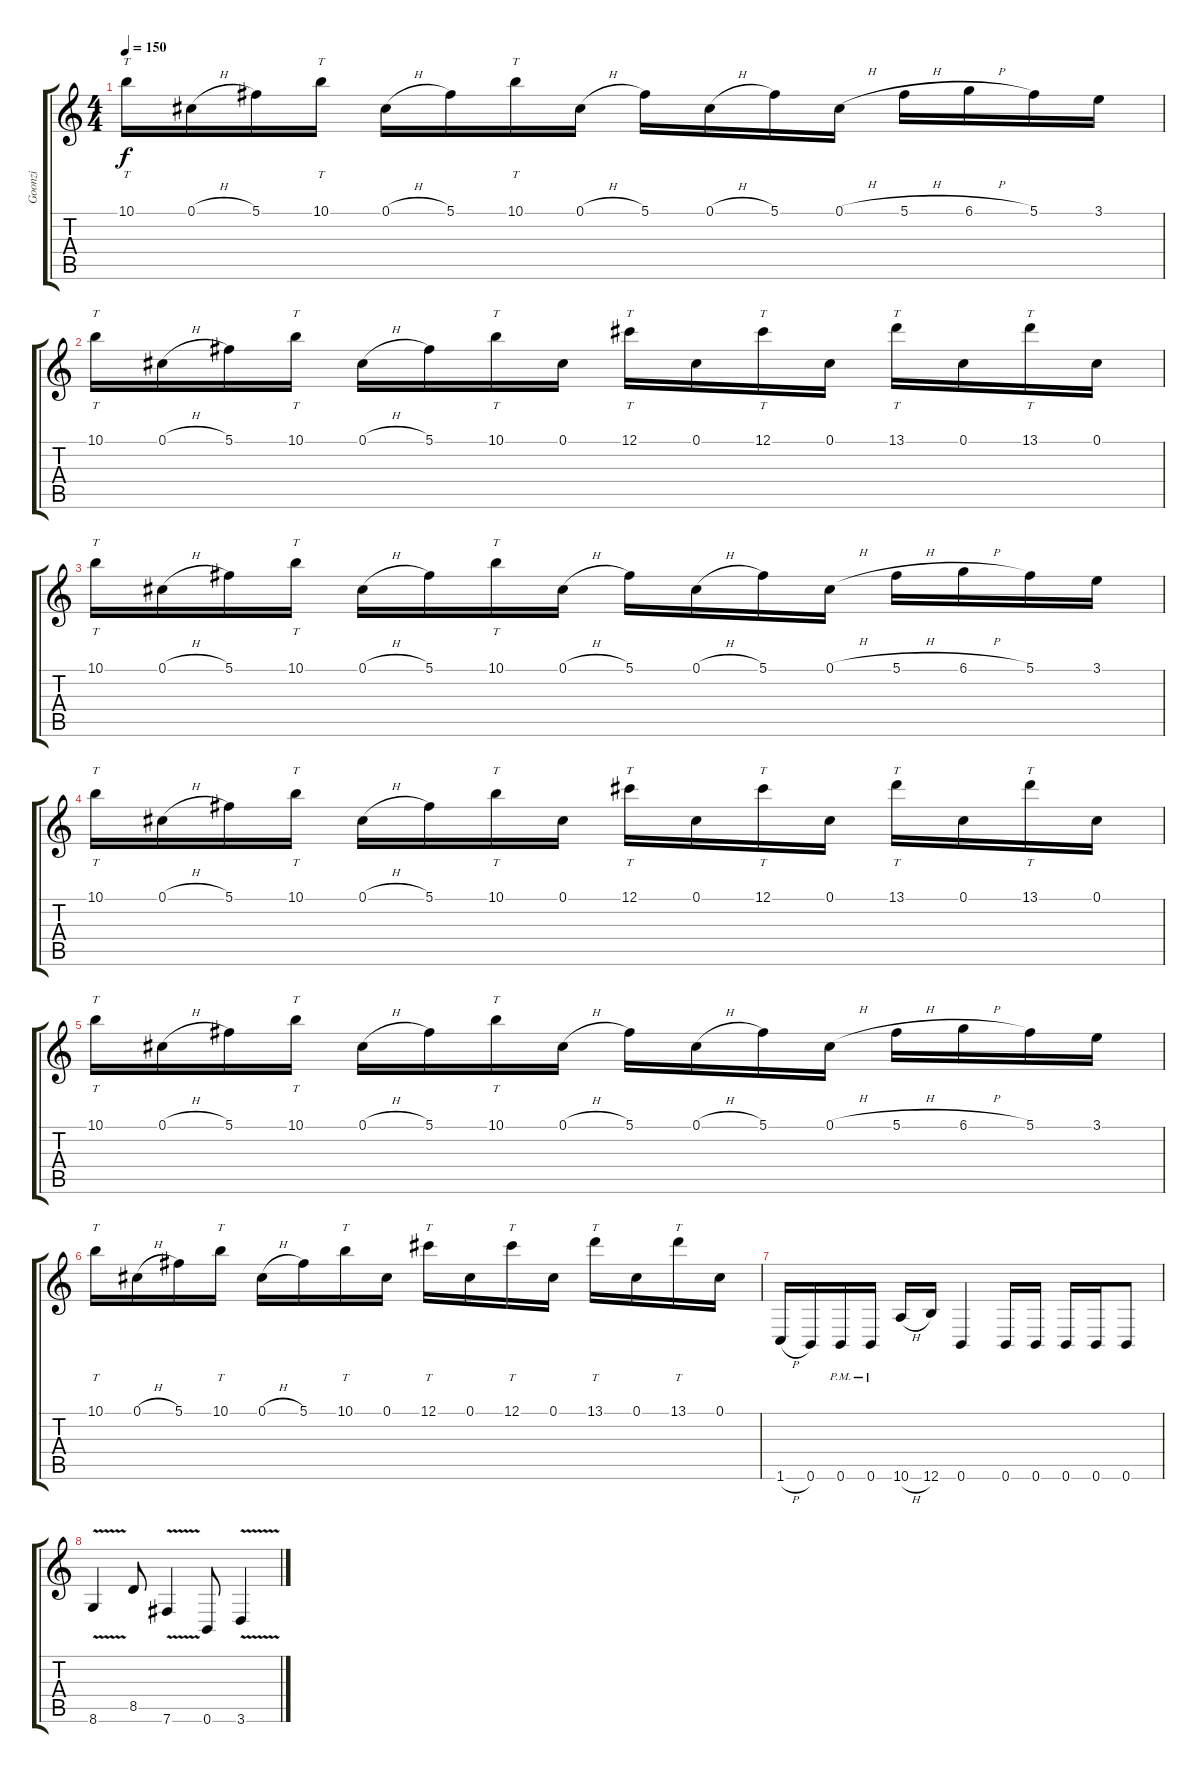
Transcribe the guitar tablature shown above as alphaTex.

\track ("Goonzi" "Goonzi") {instrument distortionguitar}
\staff {score tabs}
\tuning (Db4 Ab3 E3 B2 Gb2 B1) {hide}
\ts (4 4)
\tempo 150
\clef g2
\ks c
10.1.16{tt dy f} 0.1{h}.16 5.1.16 10.1.16{tt} 0.1{h}.16 5.1.16 10.1.16{tt} 0.1{h}.16 5.1.16 0.1{h}.16 5.1.16 0.1{h}.16 5.1{h}.16 6.1{h}.16 5.1.16 3.1.16 |
10.1.16{tt} 0.1{h}.16 5.1.16 10.1.16{tt} 0.1{h}.16 5.1.16 10.1.16{tt} 0.1.16 12.1.16{tt} 0.1.16 12.1.16{tt} 0.1.16 13.1.16{tt} 0.1.16 13.1.16{tt} 0.1.16 |
10.1.16{tt} 0.1{h}.16 5.1.16 10.1.16{tt} 0.1{h}.16 5.1.16 10.1.16{tt} 0.1{h}.16 5.1.16 0.1{h}.16 5.1.16 0.1{h}.16 5.1{h}.16 6.1{h}.16 5.1.16 3.1.16 |
10.1.16{tt} 0.1{h}.16 5.1.16 10.1.16{tt} 0.1{h}.16 5.1.16 10.1.16{tt} 0.1.16 12.1.16{tt} 0.1.16 12.1.16{tt} 0.1.16 13.1.16{tt} 0.1.16 13.1.16{tt} 0.1.16 |
10.1.16{tt} 0.1{h}.16 5.1.16 10.1.16{tt} 0.1{h}.16 5.1.16 10.1.16{tt} 0.1{h}.16 5.1.16 0.1{h}.16 5.1.16 0.1{h}.16 5.1{h}.16 6.1{h}.16 5.1.16 3.1.16 |
10.1.16{tt} 0.1{h}.16 5.1.16 10.1.16{tt} 0.1{h}.16 5.1.16 10.1.16{tt} 0.1.16 12.1.16{tt} 0.1.16 12.1.16{tt} 0.1.16 13.1.16{tt} 0.1.16 13.1.16{tt} 0.1.16 |
1.6{h}.16 0.6.16 0.6{pm}.16 0.6{pm}.16 10.6{h}.16 12.6.16 0.6.4 0.6.16 0.6.16 0.6.16 0.6.16 0.6.8 |
8.6{v}.4 8.5.8 7.6{v}.4 0.6.8 3.6{v}.4
